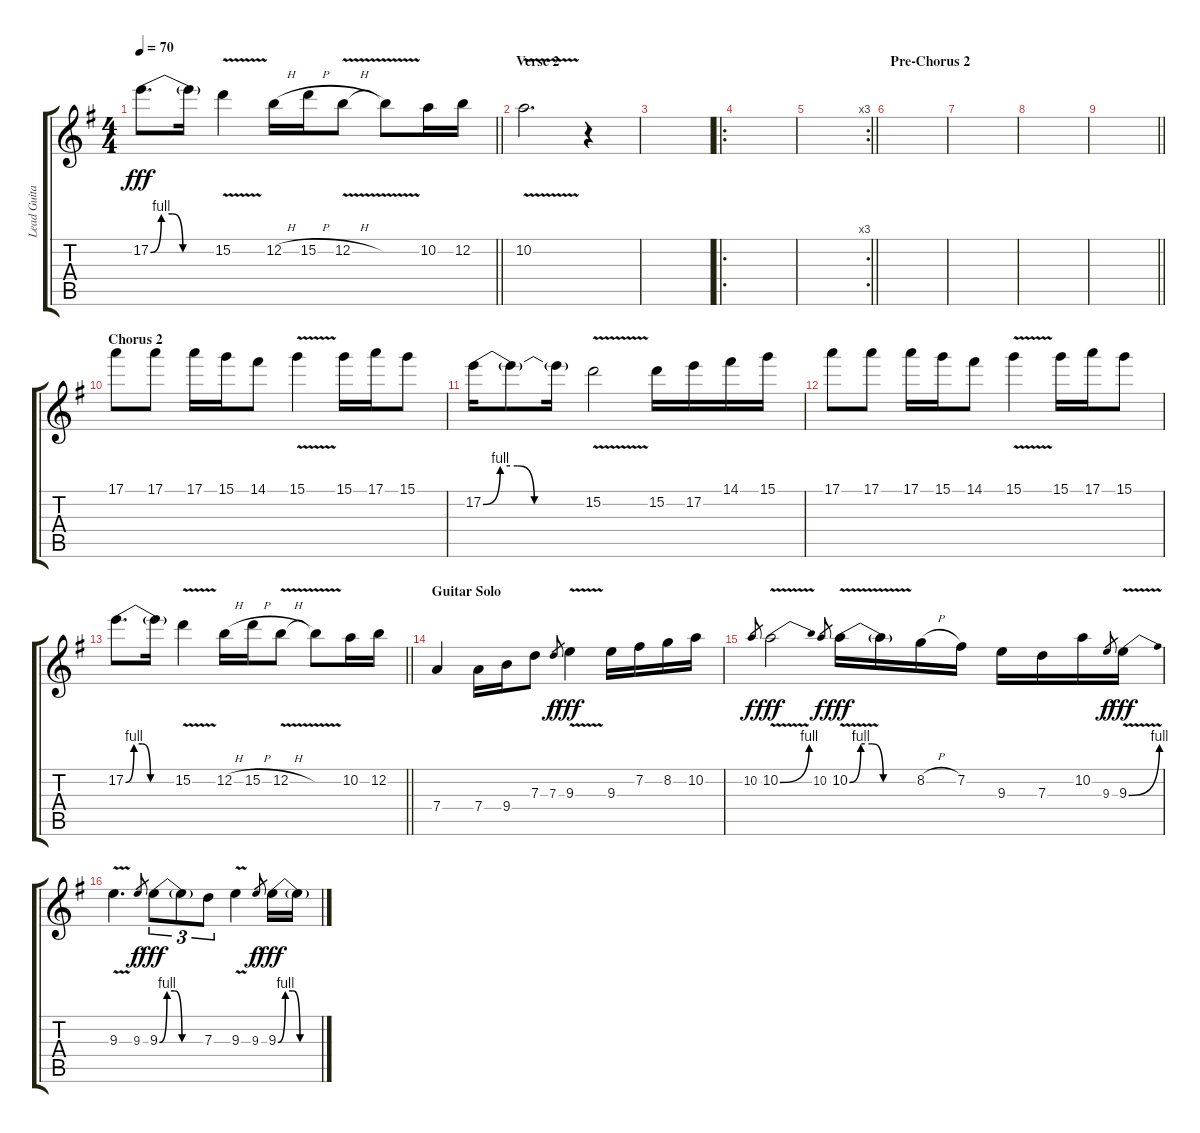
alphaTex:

\track ("Lead Guitar: Drew Abbott" "Lead Guita") {instrument distortionguitar}
\staff {score tabs}
\tuning (E4 B3 G3 D3 A2 E2) {hide}
\ts (4 4)
\tempo 70
\clef g2
\barLineRight lightlight
\ks g
17.2{be (custom 0 0 10 4 20 4 30 0 60 0)}.8{d dy fff} 17.2{t}.16 15.2{v}.4 12.2{h}.16 15.2{h}.16 12.2{v h}.8 12.2{v t}.8 10.2.16 12.2.16 |
\section ("" "Verse 2")
10.2{v}.2{d} r.4 |
|
\ro
|
\rc 3
\barLineRight lightlight
|
\section ("" "Pre-Chorus 2")
|
|
|
\barLineRight lightlight
|
\section ("" "Chorus 2")
17.1.8 17.1.8 17.1.16 15.1.16 14.1.8 15.1{v}.4 15.1.16 17.1.16 15.1.8 |
17.2{be (custom 0 0 10 4 20 4 30 0 60 0)}.16 17.2{t}.8 17.2{t}.16 15.2{v}.2 15.2.16 17.2.16 14.1.16 15.1.16 |
17.1.8 17.1.8 17.1.16 15.1.16 14.1.8 15.1{v}.4 15.1.16 17.1.16 15.1.8 |
\barLineRight lightlight
17.2{be (custom 0 0 10 4 20 4 30 0 60 0)}.8{d} 17.2{t}.16 15.2{v}.4 12.2{h}.16 15.2{h}.16 12.2{v h}.8 12.2{v t}.8 10.2.16 12.2.16 |
\section ("" "Guitar Solo")
7.4.4 7.4.16 9.4.16 7.3.8 7.3.8{gr dy f} 9.3{v}.4{dy fff} 9.3.16 7.2.16 8.2.16 10.2.16 |
10.2.8{gr dy f} 10.2{be (bend 0 0 60 4) v}.2{dy fff} 10.2.8{gr dy f} 10.2{be (custom 0 0 10 4 20 4 30 0 60 0) v}.16{dy fff} 10.2{t}.16 8.2{h}.16 7.2.16 9.3.16 7.3.16 10.2.16 9.3.8{gr dy f} 9.3{be (bend 0 0 60 4) v}.16{dy fff} |
9.3{v}.4{d} 9.3.8{gr dy f} 9.3{be (custom 0 0 10 4 20 4 30 0 60 0)}.8{tu (3 2) dy fff} 9.3{t}.8{tu (3 2) beam merge} 7.3.8{tu (3 2)} 9.3{v}.4 9.3.8{gr dy f} 9.3{be (custom 0 0 10 4 20 4 30 0 60 0)}.16{dy fff} 9.3{t}.16
